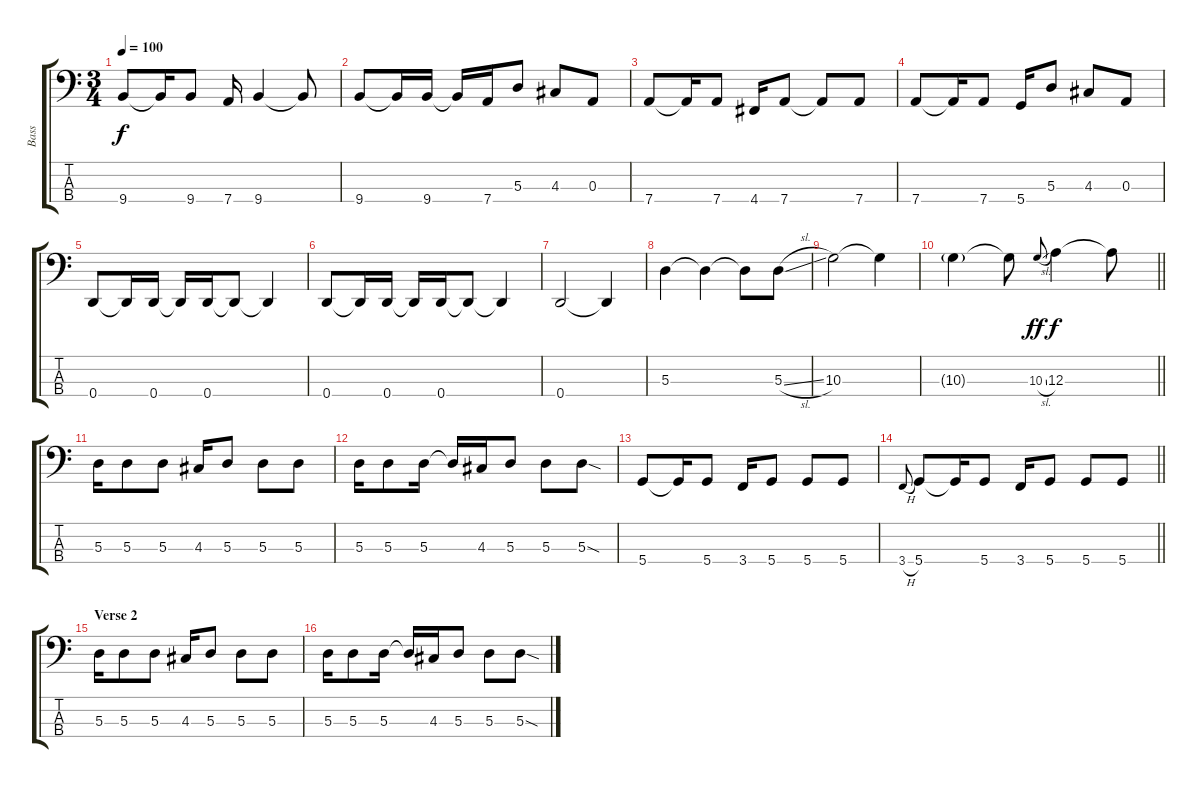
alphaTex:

\track ("Bass" "Bass") {instrument electricbassfinger}
\staff {score tabs}
\tuning (G2 D2 A1 D1) {hide}
\ts (3 4)
\tempo 100
\clef f4
\ks c
9.4.8{dy f} 9.4{t}.16 9.4.8 7.4.16 9.4.4 9.4{t}.8 |
9.4.8 9.4{t}.16 9.4.16 9.4{t}.16 7.4.16 5.3.8 4.3.8 0.3.8 |
7.4.8 7.4{t}.16 7.4.8 4.4.16 7.4.8 7.4{t}.8 7.4.8 |
7.4.8 7.4{t}.16 7.4.8 5.4.16 5.3.8 4.3.8 0.3.8 |
0.4.8 0.4{t}.16 0.4.16 0.4{t}.16 0.4.16 0.4{t}.8 0.4{t}.4 |
0.4.8 0.4{t}.16 0.4.16 0.4{t}.16 0.4.16 0.4{t}.8 0.4{t}.4 |
0.4.2 0.4{t}.4 |
5.3.4 5.3{t}.4 5.3{t}.8 5.3{sl}.8 |
10.3.2 10.3{t}.4 |
\barLineRight lightlight
10.3{g}.4 10.3{t}.8 10.3{sl}.8{gr onbeat dy ff} 12.3.4{dy f} 12.3{t}.8 |
5.3.16 5.3.8 5.3.8 4.3.16 5.3.8 5.3.8 5.3.8 |
5.3.16 5.3.8 5.3.16 5.3{t}.16 4.3.16 5.3.8 5.3.8 5.3{sod}.8 |
5.4.8 5.4{t}.16 5.4.8 3.4.16 5.4.8 5.4.8 5.4.8 |
\barLineRight lightlight
3.4{h}.8{gr onbeat} 5.4.8 5.4{t}.16 5.4.8 3.4.16 5.4.8 5.4.8 5.4.8 |
\section ("" "Verse 2")
5.3.16 5.3.8 5.3.8 4.3.16 5.3.8 5.3.8 5.3.8 |
5.3.16 5.3.8 5.3.16 5.3{t}.16 4.3.16 5.3.8 5.3.8 5.3{sod}.8
